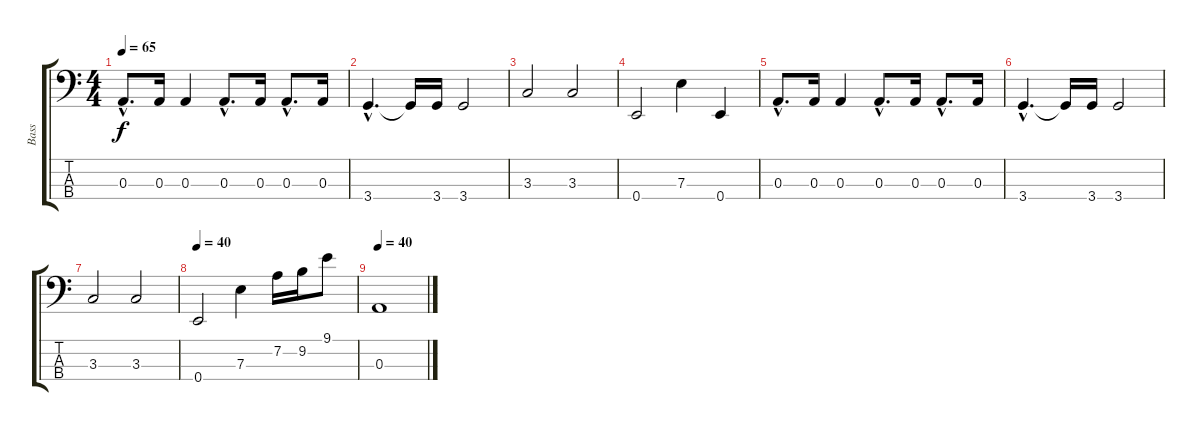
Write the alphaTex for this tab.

\track ("Bass" "Bass") {instrument electricbasspick}
\staff {score tabs}
\tuning (G2 D2 A1 E1) {hide}
\ts (4 4)
\tempo 65
\clef f4
\ks c
0.3{hac}.8{d dy f} 0.3.16 0.3.4 0.3{hac}.8{d} 0.3.16 0.3{hac}.8{d} 0.3.16 |
3.4{hac}.4{d} 3.4{t}.16 3.4.16 3.4.2 |
3.3.2 3.3.2 |
0.4.2 7.3.4 0.4.4 |
0.3{hac}.8{d} 0.3.16 0.3.4 0.3{hac}.8{d} 0.3.16 0.3{hac}.8{d} 0.3.16 |
3.4{hac}.4{d} 3.4{t}.16 3.4.16 3.4.2 |
3.3.2 3.3.2 |
\tempo 40
0.4.2 7.3.4 7.2.16 9.2.16 9.1.8 |
\tempo 40
0.3.1
